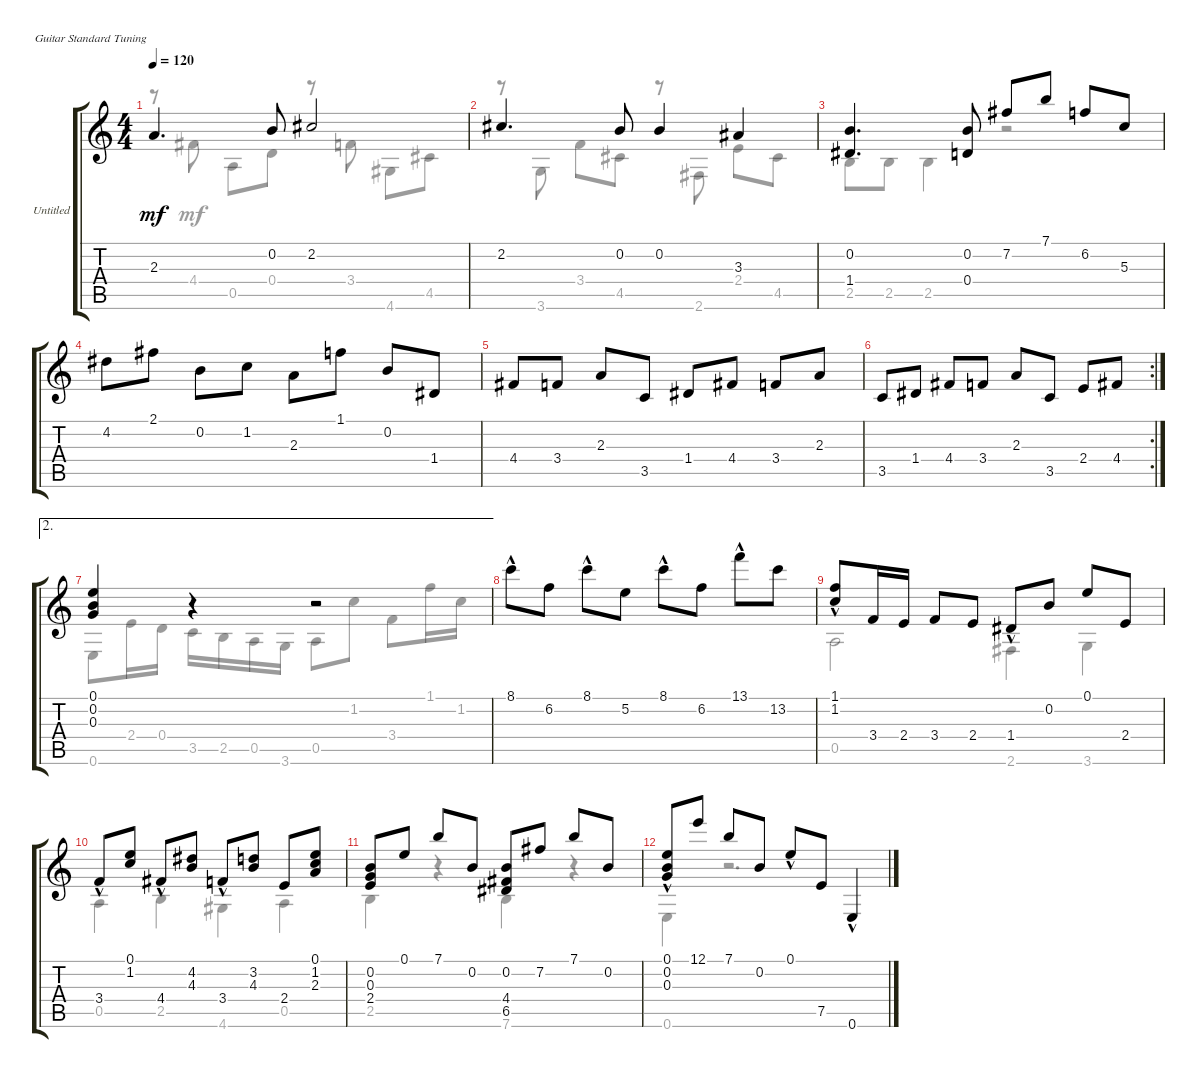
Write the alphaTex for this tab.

\bracketExtendMode groupsimilarinstruments
\firstSystemTrackNameOrientation horizontal
\otherSystemsTrackNameOrientation horizontal
\track ("Untitled" "Untitled") {instrument acousticguitarnylon}
\staff {score tabs}
\tuning (E4 B3 G3 D3 A2 E2)
\voice
\ts (4 4)
\tempo 120
\clef g2
\ks c
2.3.4{d dy mf} 0.2.8 2.2.2 |
2.2.4{d} 0.2.8 0.2.4 3.3.4 |
(0.2 1.4).4{d} (0.2 0.4).8 7.2.8 7.1.8 6.2.8 5.3.8 |
4.2.8 2.1.8 0.2.8 1.2.8 2.3.8 1.1.8 0.2.8 1.4.8 |
4.4.8 3.4.8 2.3.8 3.5.8 1.4.8 4.4.8 3.4.8 2.3.8 |
\rc 2
3.5.8 1.4.8 4.4.8 3.4.8 2.3.8 3.5.8 2.4.8 4.4.8 |
\ae 2
(0.1 0.2 0.3).4 r.4 r.2 |
8.1{hac}.8 6.2.8 8.1{hac}.8 5.2.8 8.1{hac}.8 6.2.8 13.1{hac}.8 13.2.8 |
(1.1{hac} 1.2{hac}).8 3.4.16 2.4.16 3.4.8 2.4.8 1.4{hac}.8 0.2.8 0.1.8 2.4.8 |
3.4{hac}.8 (0.1 1.2).8 4.4{hac}.8 (4.2 4.3).8 3.4{hac}.8 (3.2 4.3).8 2.4.8 (0.1 1.2 2.3).8 |
(0.2 0.3 2.4).8 0.1.8 7.1.8 0.2.8 (0.2 4.4 6.5).8 7.2.8 7.1.8 0.2.8 |
(0.1{hac} 0.2{hac} 0.3{hac}).8 12.1.8 7.1.8 0.2.8 0.1{hac}.8 7.5.8 0.6{hac}.4
\voice
\clef g2
\ottava regular
\simile none
\ks c
r.8{dy mf} 4.4.8 0.5.8 0.4.8 r.8 3.4.8 4.6.8 4.5.8 |
r.8 3.6.8 3.4.8 4.5.8 r.8 2.6.8 2.4.8 4.5.8 |
2.5.8 2.5.8 2.5.4 r.2 |
|
|
|
0.6.8 2.4.16 0.4.16 3.5.16 2.5.16 0.5.16 3.6.16 0.5.8 1.2.8 3.4.8 1.1.16 1.2.16 |
|
0.5.2 2.6.4 3.6.4 |
0.5.4 2.5.4 4.6.4 0.5.4 |
2.5.4 r.4 7.6.4 r.4 |
0.6.4 r.2{d}
